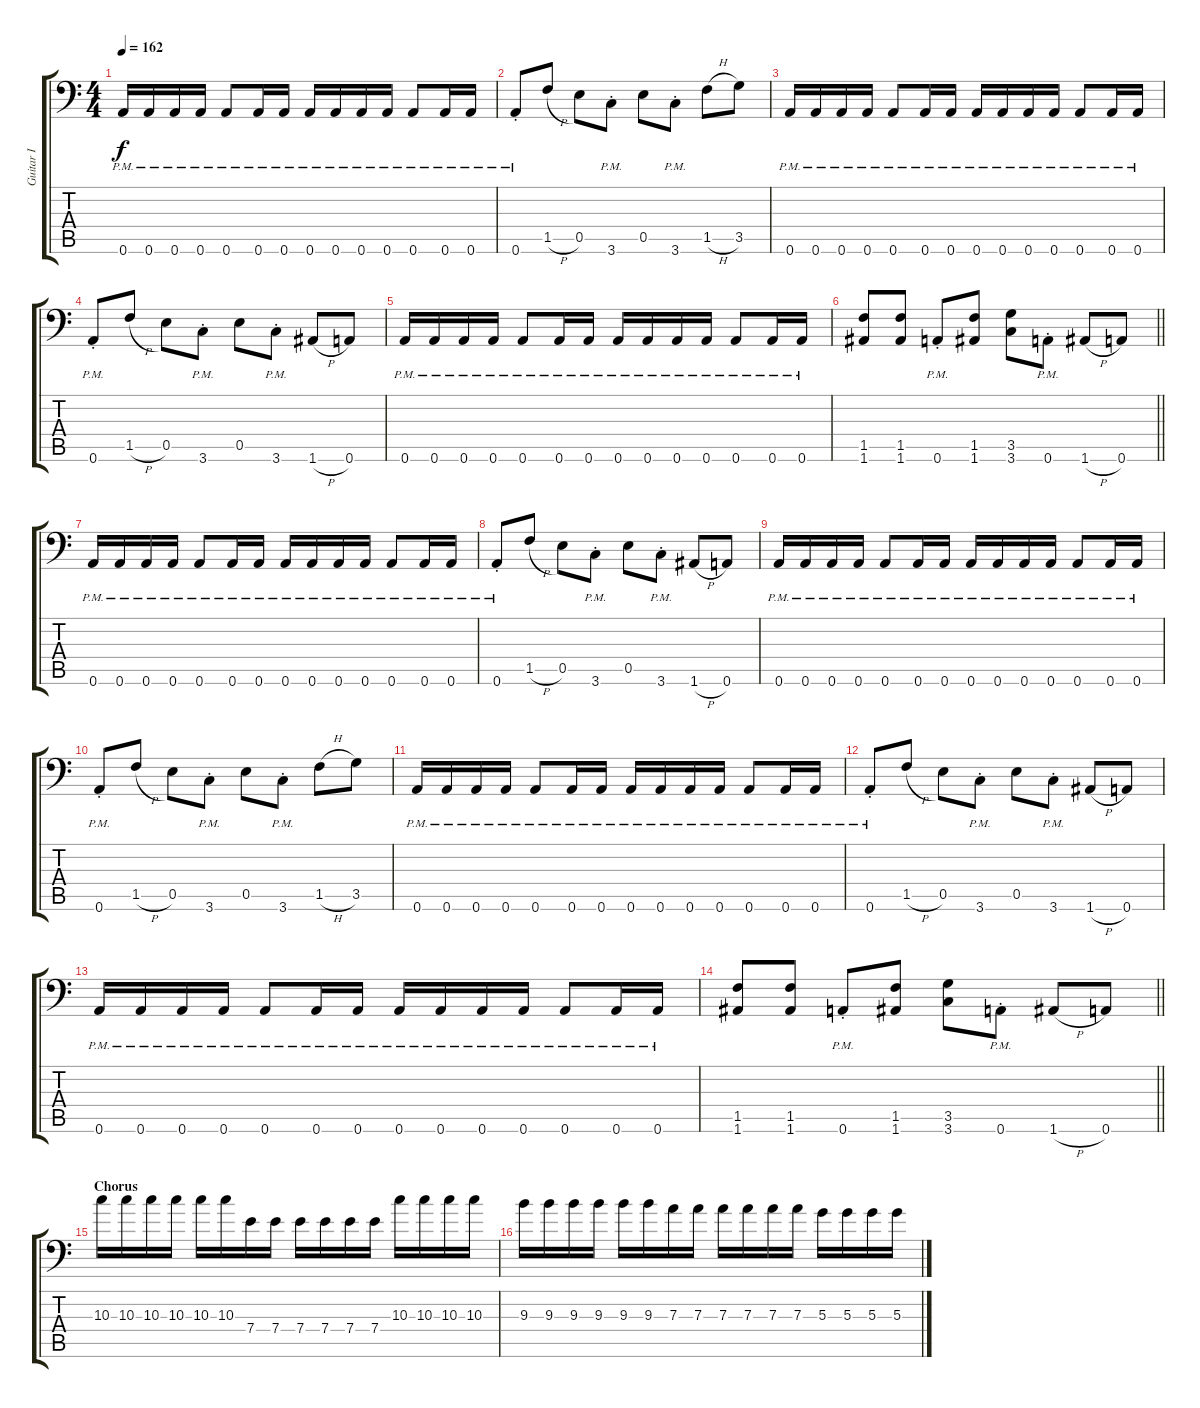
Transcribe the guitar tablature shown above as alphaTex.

\track ("Guitar I" "Guitar I") {instrument distortionguitar}
\staff {score tabs}
\tuning (B3 Gb3 D3 A2 E2 A1) {hide}
\ts (4 4)
\tempo 162
\clef f4
\ks c
0.6{pm}.16{dy f} 0.6{pm}.16 0.6{pm}.16 0.6{pm}.16 0.6{pm}.8 0.6{pm}.16 0.6{pm}.16 0.6{pm}.16 0.6{pm}.16 0.6{pm}.16 0.6{pm}.16 0.6{pm}.8 0.6{pm}.16 0.6{pm}.16 |
0.6{pm st}.8 1.5{h}.8 0.5.8 3.6{pm st}.8 0.5.8 3.6{pm st}.8 1.5{h}.8 3.5.8 |
0.6{pm}.16 0.6{pm}.16 0.6{pm}.16 0.6{pm}.16 0.6{pm}.8 0.6{pm}.16 0.6{pm}.16 0.6{pm}.16 0.6{pm}.16 0.6{pm}.16 0.6{pm}.16 0.6{pm}.8 0.6{pm}.16 0.6{pm}.16 |
0.6{pm st}.8 1.5{h}.8 0.5.8 3.6{pm st}.8 0.5.8 3.6{pm st}.8 1.6{h}.8 0.6.8 |
0.6{pm}.16 0.6{pm}.16 0.6{pm}.16 0.6{pm}.16 0.6{pm}.8 0.6{pm}.16 0.6{pm}.16 0.6{pm}.16 0.6{pm}.16 0.6{pm}.16 0.6{pm}.16 0.6{pm}.8 0.6{pm}.16 0.6{pm}.16 |
\barLineRight lightlight
(1.5 1.6).8 (1.5 1.6).8 0.6{pm st}.8 (1.5 1.6).8 (3.5 3.6).8 0.6{pm st}.8 1.6{h}.8 0.6.8 |
\section ("" "")
0.6{pm}.16 0.6{pm}.16 0.6{pm}.16 0.6{pm}.16 0.6{pm}.8 0.6{pm}.16 0.6{pm}.16 0.6{pm}.16 0.6{pm}.16 0.6{pm}.16 0.6{pm}.16 0.6{pm}.8 0.6{pm}.16 0.6{pm}.16 |
0.6{pm st}.8 1.5{h}.8 0.5.8 3.6{pm st}.8 0.5.8 3.6{pm st}.8 1.6{h}.8 0.6.8 |
0.6{pm}.16 0.6{pm}.16 0.6{pm}.16 0.6{pm}.16 0.6{pm}.8 0.6{pm}.16 0.6{pm}.16 0.6{pm}.16 0.6{pm}.16 0.6{pm}.16 0.6{pm}.16 0.6{pm}.8 0.6{pm}.16 0.6{pm}.16 |
0.6{pm st}.8 1.5{h}.8 0.5.8 3.6{pm st}.8 0.5.8 3.6{pm st}.8 1.5{h}.8 3.5.8 |
0.6{pm}.16 0.6{pm}.16 0.6{pm}.16 0.6{pm}.16 0.6{pm}.8 0.6{pm}.16 0.6{pm}.16 0.6{pm}.16 0.6{pm}.16 0.6{pm}.16 0.6{pm}.16 0.6{pm}.8 0.6{pm}.16 0.6{pm}.16 |
0.6{pm st}.8 1.5{h}.8 0.5.8 3.6{pm st}.8 0.5.8 3.6{pm st}.8 1.6{h}.8 0.6.8 |
0.6{pm}.16 0.6{pm}.16 0.6{pm}.16 0.6{pm}.16 0.6{pm}.8 0.6{pm}.16 0.6{pm}.16 0.6{pm}.16 0.6{pm}.16 0.6{pm}.16 0.6{pm}.16 0.6{pm}.8 0.6{pm}.16 0.6{pm}.16 |
\barLineRight lightlight
(1.5 1.6).8 (1.5 1.6).8 0.6{pm st}.8 (1.5 1.6).8 (3.5 3.6).8 0.6{pm st}.8 1.6{h}.8 0.6.8 |
\section ("" "Chorus")
10.3.16{volume 12} 10.3.16 10.3.16 10.3.16 10.3.16 10.3.16 7.4.16 7.4.16 7.4.16 7.4.16 7.4.16 7.4.16 10.3.16 10.3.16 10.3.16 10.3.16 |
9.3.16 9.3.16 9.3.16 9.3.16 9.3.16 9.3.16 7.3.16 7.3.16 7.3.16 7.3.16 7.3.16 7.3.16 5.3.16 5.3.16 5.3.16 5.3.16
